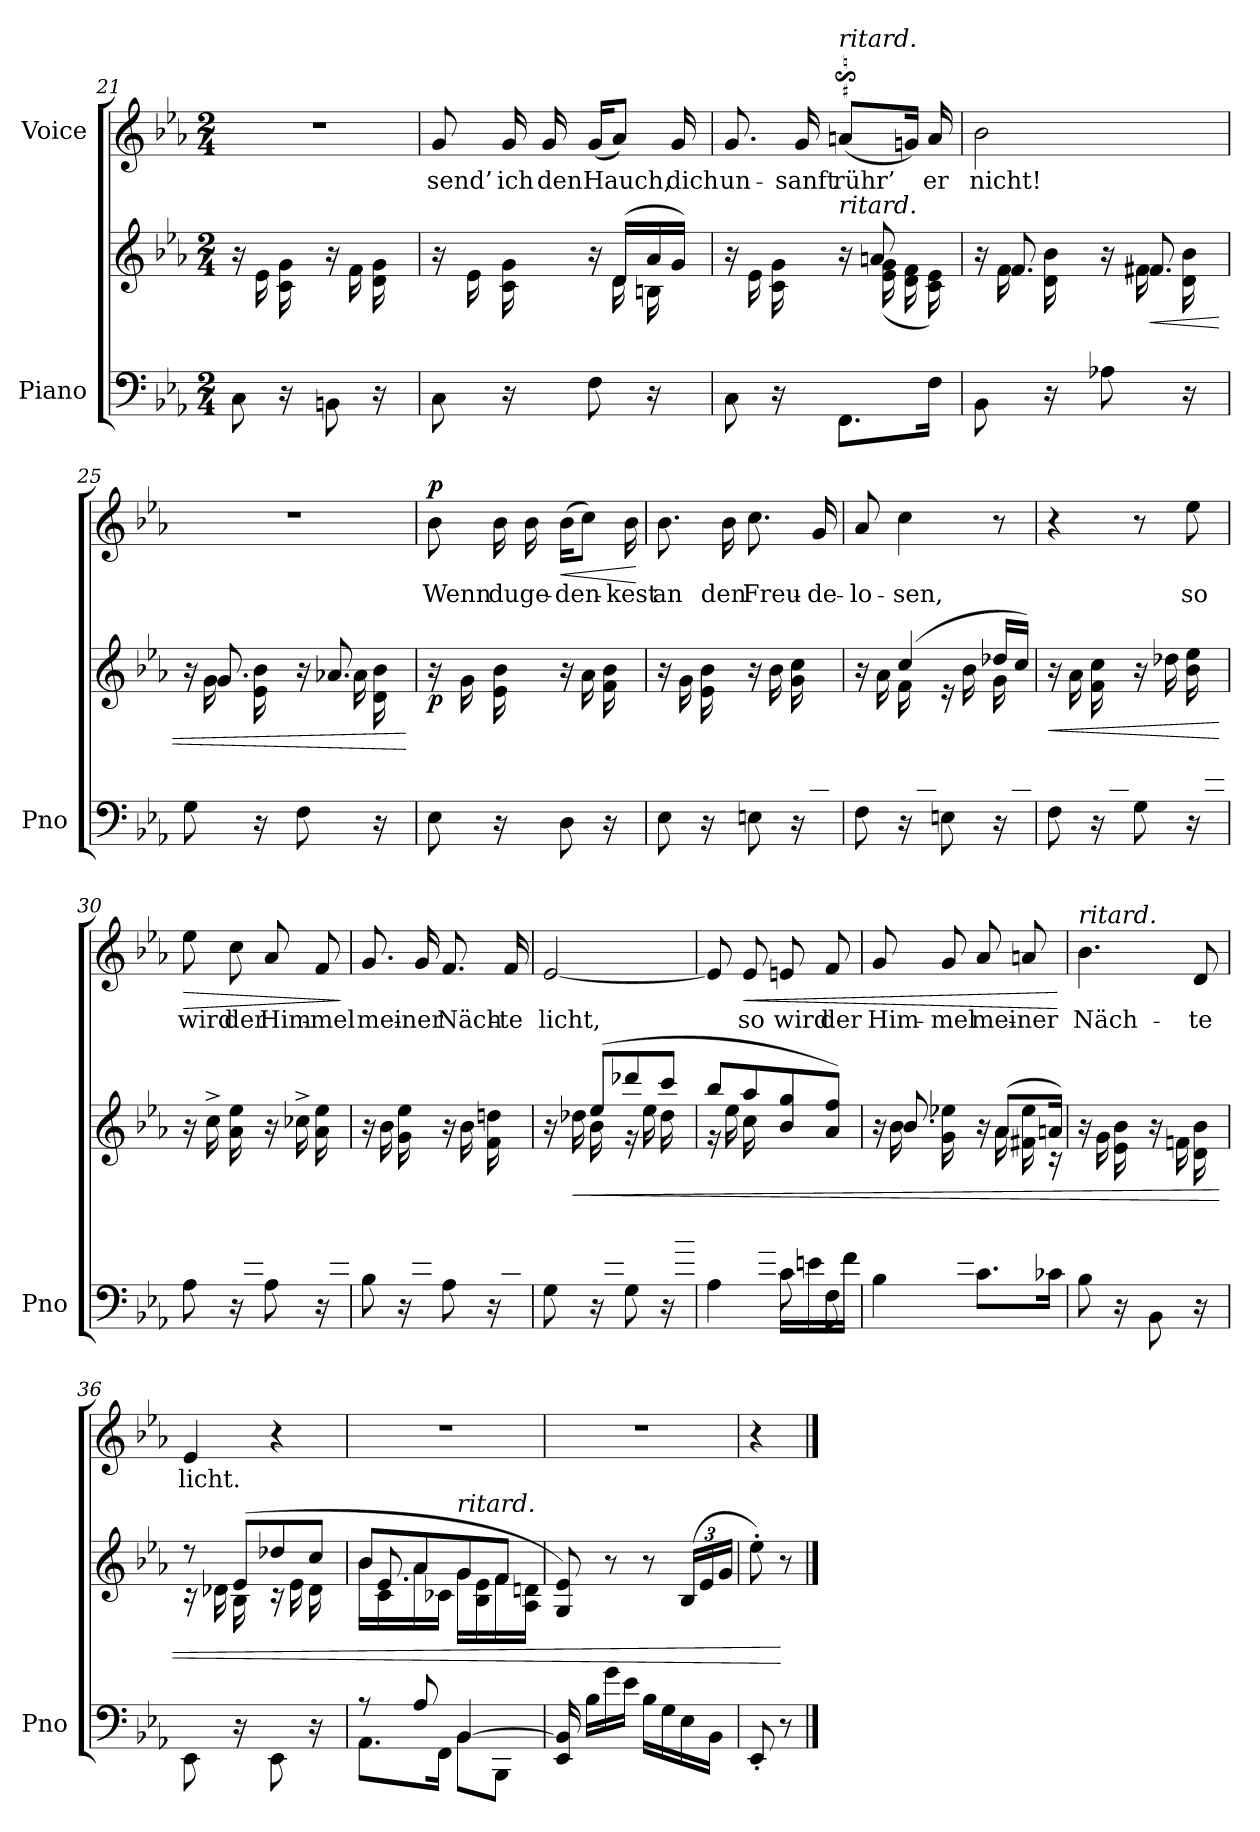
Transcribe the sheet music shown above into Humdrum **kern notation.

**kern	**kern	**dynam	**kern	**text	**dynam
*part2	*part2	*part2	*part1	*part1	*part1
*staff3	*staff2	*staff2/3	*staff1	*staff1	*staff1
*I"Piano	*	*	*I"Voice	*	*
*I'Pno	*	*	*	*	*
*clefF4	*clefG2	*	*clefG2	*	*
*k[b-e-a-]	*k[b-e-a-]	*	*k[b-e-a-]	*	*
*M2/4	*M2/4	*	*M2/4	*	*
=21	=21	=21	=21	=21	=21
*^	*	*	*	*	*
8.ryy	8C\	16r	.	2r	.	.
.	.	(16e-\LL	.	.	.	.
.	16r	16c\ 16g\	.	.	.	.
16G/JJ)	16ryy	16ryy	.	.	.	.
8.ryy	8BBn\	16r	.	.	.	.
.	.	(16f\LL	.	.	.	.
.	16r	16d\ 16g\	.	.	.	.
16G/JJ)	16ryy	16ryy	.	.	.	.
=22	=22	=22	=22	=22	=22	=22
*	*	*^	*	*	*	*
!	!	!	!	!	!	!LO:LY:b	!
8.ryy	8C\	4ryy	16r	.	8g/	send’	.
.	.	.	(16e-\LL	.	.	.	.
!	!	!	!	!	!	!LO:LY:b	!
.	16r	.	16c\ 16g\	.	16g/	ich	.
!	!	!	!	!	!	!LO:LY:b	!
16G/JJ)	16ryy	.	16ryy	.	16g/	den	.
!	!	!	!	!	!	!LO:LY:b	!
8.ryy	8F\	16r	16ryy	.	(16g/KL	Hauch,	.
.	.	(16d/LL	16d\LL	.	8a-/J)	.	.
.	16r	16a-/	16Bn\	.	.	.	.
!	!	!	!	!	!	!LO:LY:b	!
16G/JJ	16ryy	16g/JJ)	16ryy	.	16g/	dich	.
!!LO:LB:g=z
=23	=23	=23	=23	=23	=23	=23	=23
!	!	!	!	!	!	!LO:LY:b	!
8.ryy	8C\	4ryy	16r	.	8.g/	un-	.
.	.	.	(16e-\LL	.	.	.	.
.	16r	.	16c\ 16g\	.	.	.	.
!	!	!	!	!	!	!LO:LY:b	!
16G/JJ)	16ryy	.	16ryy	.	16g/	-sanft	.
!	!	!	!	!	!LO:TX:a:i:t=ritard.	!	!
!	!	!LO:TX:a:i:t=ritard.	!	!	!	!	!
!	!	!	!	!	!	!LO:LY:b	!
4ryy	8.FF\L	16r	16ryy	.	(8ans$sS/L	rühr’	.
.	.	8an/	(16e-\ 16g\LL	.	.	.	.
.	.	.	16d\ 16f\	.	16g/Jk)	.	.
!	!	!	!	!	!	!LO:LY:b	!
.	16F\Jk	16ryy	16c\ 16e-\JJ)	.	16a/	er	.
=24	=24	=24	=24	=24	=24	=24	=24
!	!	!	!	!	!	!LO:LY:b	!
8.ryy	8BB-\	16r	16ryy	.	2b-\	nicht!	.
.	.	(8.f/	16f\LL	.	.	.	.
.	16r	.	16d\ 16b-\	.	.	.	.
16B-/JJ)	16ryy	.	16ryy	.	.	.	.
8.ryy	8A-X\	16r	16ryy	.	.	.	.
!	!	!	!	!LO:HP:b	!	!	!
.	.	(8.f#X/	16f#\LL	<	.	.	.
.	16r	.	16d\ 16b-\	.	.	.	.
16B-/JJ)	16ryy	.	16ryy	.	.	.	.
!!LO:LB:g=z
=25	=25	=25	=25	=25	=25	=25	=25
8.ryy	8G\	16r	16ryy	.	2r	.	.
.	.	(8.g/	16g\LL	.	.	.	.
.	16r	.	16e-\ 16b-\	.	.	.	.
16B-/JJ)	16ryy	.	16ryy	.	.	.	.
8.ryy	8F\	16r	16ryy	.	.	.	.
.	.	(8.a-X/	16a-\LL	.	.	.	.
.	16r	.	16d\ 16b-\	.	.	.	.
16B-/JJ)	16ryy	.	16ryy	.	.	.	.
*v	*v	*	*	*	*	*	*
*	*v	*v	*	*	*	*
.	.	[	.	.	.
=26	=26	=26	=26	=26	=26
*^	*	*	*	*	*
!	!	!	!LO:DY:b	!	!LO:LY:b	!LO:DY:a
8.ryy	8E-\	16r	p	8b-\	Wenn	p
.	.	(16g\LL	.	.	.	.
!	!	!	!	!	!LO:LY:b	!
.	16r	16e-\ 16b-\	.	16b-\	du	.
!	!	!	!	!	!LO:LY:b	!
16B-/JJ)	16ryy	16ryy	.	16b-\	ge-	.
!	!	!	!	!	!LO:LY:b	!LO:HP:b
8.ryy	8D\	16r	.	(16b-\KL	-den-	<
.	.	(16a-\LL	.	8cc\J)	.	.
.	16r	16f\ 16b-\	.	.	.	.
!	!	!	!	!	!LO:LY:b	!
16B-/JJ)	16ryy	16ryy	.	16b-\	-kest	.
*v	*v	*	*	*	*	*
.	.	.	.	.	[
=27	=27	=27	=27	=27	=27
*^	*	*	*	*	*
!	!	!	!	!	!LO:LY:b	!
8.ryy	8E-\	16r	.	8.b-\	an	.
.	.	(16g\LL	.	.	.	.
.	16r	16e-\ 16b-\	.	.	.	.
!	!	!	!	!	!LO:LY:b	!
16B-/JJ)	16ryy	16ryy	.	16b-\	den	.
!	!	!	!	!	!LO:LY:b	!
8.ryy	8En\	16r	.	8.cc\	Freu-	.
.	.	(16b-\LL	.	.	.	.
.	16r	16g\ 16cc\	.	.	.	.
!	!	!	!	!	!LO:LY:b	!
16c/JJ)	16ryy	16ryy	.	16g/	-de-	.
!!LO:LB:g=z
=28	=28	=28	=28	=28	=28	=28
*	*	*^	*	*	*	*
!	!	!	!	!	!	!LO:LY:b	!
8.ryy	8F\	8ryy	16r	.	8a-/	-lo-	.
.	.	.	(<16a-\LL	.	.	.	.
!	!	!	!	!	!	!LO:LY:b	!
.	16r	(4cc/	16f\	.	4cc\	-sen,	.
16c/JJ)	16ryy	.	16ryy	.	.	.	.
8.ryy	8En\	.	16r	.	.	.	.
.	.	.	(<16b-\LL	.	.	.	.
.	16r	16dd-X/LL	16g\	.	8r	.	.
16c/JJ)	16ryy	16cc/JJ)	16ryy	.	.	.	.
=29	=29	=29	=29	=29	=29	=29	=29
!	!	!	!	!LO:HP:b	!	!	!
*	*	*v	*v	*	*	*	*
8.ryy	8F\	16r	<	4r	.	.
.	.	(16a-\LL	.	.	.	.
.	16r	16f\ 16cc\	.	.	.	.
16c/JJ)	16ryy	16ryy	.	.	.	.
8.ryy	8G\	16r	.	8r	.	.
.	.	(16dd-X\LL	.	.	.	.
!	!	!	!	!	!LO:LY:b	!
.	16r	16b-\ 16ee-\	.	8ee-\	so	.
16e-/JJ)	16ryy	16ryy	.	.	.	.
*v	*v	*	*	*	*	*
.	.	[	.	.	.
!!LO:PB:g=z
=30	=30	=30	=30	=30	=30
*^	*	*	*	*	*
!	!	!	!	!	!LO:LY:b	!LO:HP:b
8.ryy	8A-\	16r	.	8ee-\	wird	>
.	.	(16cc^>\LL	.	.	.	.
!	!	!	!	!	!LO:LY:b	!
.	16r	16a-\ 16ee-\	.	8cc\	der	.
16e-/JJ)	16ryy	16ryy	.	.	.	.
!	!	!	!	!	!LO:LY:b	!
8.ryy	8A-\	16r	.	8a-/	Him-	.
.	.	(16cc-X^>\LL	.	.	.	.
!	!	!	!	!	!LO:LY:b	!
.	16r	16a-\ 16ee-\	.	8f/	-mel	.
16e-/JJ)	16ryy	16ryy	.	.	.	.
*v	*v	*	*	*	*	*
.	.	.	.	.	]
=31	=31	=31	=31	=31	=31
*^	*	*	*	*	*
!	!	!	!	!	!LO:LY:b	!
8.ryy	8B-\	16r	.	8.g/	mei-	.
.	.	(16b-\LL	.	.	.	.
.	16r	16g\ 16ee-\	.	.	.	.
!	!	!	!	!	!LO:LY:b	!
16e-/JJ)	16ryy	16ryy	.	16g/	-ner	.
!	!	!	!	!	!LO:LY:b	!
8.ryy	8A-\	16r	.	8.f/	Näch-	.
.	.	(16b-\LL	.	.	.	.
.	16r	16f\ 16ddn\	.	.	.	.
!	!	!	!	!	!LO:LY:b	!
16d/JJ)	16ryy	16ryy	.	16f/	-te	.
=32	=32	=32	=32	=32	=32	=32
*	*	*^	*	*	*	*
!	!	!	!	!	!	!LO:LY:b	!
8.ryy	8G\	8ryy	16r	.	[2e-/	licht,	.
!	!	!	!	!LO:HP:b	!	!	!
.	.	.	16dd-X\LL	<	.	.	.
.	16r	(8ee-/L	16b-\	.	.	.	.
16e-/JJ	16ryy	.	16ryy	.	.	.	.
8.ryy	8G\	8ddd-X/	16r	.	.	.	.
.	.	.	16ee-\LL	.	.	.	.
.	16r	8ccc/J	16dd-\	.	.	.	.
16b-/JJ	16ryy	.	16ryy	.	.	.	.
!!LO:LB:g=z
=33	=33	=33	=33	=33	=33	=33	=33
8.ryy	4A-\	8bb-/L	16r	.	8e-/]	.	.
.	.	.	16ee-\LL	.	.	.	.
!	!	!	!	!	!	!LO:LY:b	!LO:HP:b
.	.	8aa-/	16cc\	.	8e-/	so	<
16a-/JJ	.	.	4ryy	.	.	.	.
!	!	!	!	!	!	!LO:LY:b	!
8c\	16c\LL	8b-/ 8gg/	.	.	8en/	wird	.
.	16en\	.	.	.	.	.	.
!	!	!	!	!	!	!LO:LY:b	!
8F\	16F\	8a-/ 8ff/J)	.	.	8f/	der	.
.	16f\JJ	.	16ryy	.	.	.	.
=34	=34	=34	=34	=34	=34	=34	=34
!	!	!	!	!	!	!LO:LY:b	!
8.ryy	4B-\	16r	16ryy	.	8g/	Him-	.
.	.	(8.b-/	16b-\LL	.	.	.	.
!	!	!	!	!	!	!LO:LY:b	!
.	.	.	16g\ 16ee-X\	.	8g/	-mel	.
16e-X/JJ)	.	.	16ryy	.	.	.	.
!	!	!	!	!	!	!LO:LY:b	!
4ryy	8.c\L	16r	16ryy	.	8a-/	mei-	.
.	.	(8a-/L	16a-\LL	.	.	.	.
!	!	!	!	!	!	!LO:LY:b	!
.	.	.	16f#X\ 16ee-\JJ	.	8an/	-ner	.
.	16c-X\Jk	16an/Jk)	16r	.	.	.	.
*v	*v	*	*	*	*	*	*
*	*v	*v	*	*	*	*
.	.	.	.	.	[
!!LO:LB:g=z
=35	=35	=35	=35	=35	=35
*^	*	*	*	*	*
!	!	!	!	!LO:TX:a:i:t=ritard.	!	!
!	!	!	!	!	!LO:LY:b	!
8.ryy	8B-\	16r	.	4.b-\	Näch-	.
.	.	(16g\LL	.	.	.	.
.	16r	16e-\ 16b-\	.	.	.	.
16B-/JJ)	16ryy	16ryy	.	.	.	.
8.ryy	8BB-\	16r	.	.	.	.
.	.	(16fn\LL	.	.	.	.
!	!	!	!	!	!LO:LY:b	!
.	16r	16d\ 16b-\	.	8d/	-te	.
16A-X/JJ)	16ryy	16ryy	.	.	.	.
=36	=36	=36	=36	=36	=36	=36
*	*	*^	*	*	*	*
!	!	!	!	!	!	!LO:LY:b	!
8.ryy	8EE-\	8r	16r	.	4e-/	licht.	.
.	.	.	(<16d-X\LL	.	.	.	.
.	16r	(8e-/L	16B-\	.	.	.	.
16G/JJ)	16ryy	.	16ryy	.	.	.	.
8.ryy	8EE-\	8dd-X/	16r	.	4r	.	.
.	.	.	(<16e-\LL	.	.	.	.
.	16r	8cc/J	16d-\	.	.	.	.
16G/JJ)	16ryy	.	16ryy	.	.	.	.
=37	=37	=37	=37	=37	=37	=37	=37
*	*	*	*^	*	*	*	*
8r	8.AA-\L	8b-/L	16b-\LL	16ryy	.	2r	.	.
.	.	.	16c\	8.e-/	.	.	.	.
8A-/	.	8a-/	16a-\	.	.	.	.	.
.	16FF\Jk	.	16c-X\JJ	.	.	.	.	.
!	!	!LO:TX:a:i:t=ritard.	!	!	!	!	!	!
[4BB-/	8BB-\L	8g/	16g\LL	4ryy	.	.	.	.
.	.	.	16B-\ 16e-\	.	.	.	.	.
.	8BBB-\J	8f/J	16f\	.	.	.	.	.
.	.	.	16A-\ 16dn\JJ	.	.	.	.	.
*v	*v	*	*	*	*	*	*	*
*	*v	*v	*v	*	*	*	*
!!LO:LB:g=z
=38	=38	=38	=38	=38	=38
16EE-/ 16BB-/]	8G/ 8e-/)	.	2r	.	.
16B-\LL	.	.	.	.	.
16g\	8r	.	.	.	.
16e-\JJ	.	.	.	.	.
16B-\LL	8r	.	.	.	.
16G\	.	.	.	.	.
16E-\	(>24B-/LL	.	.	.	.
.	24e-/	.	.	.	.
16BB-\JJ	.	.	.	.	.
.	24g/JJ	.	.	.	.
=39	=39	=39	=39	=39	=39
8EE-'/	8ee-'\)	.	4r	.	.
8r	8r	[	.	.	.
==	==	==	==	==	==
*-	*-	*-	*-	*-	*-
